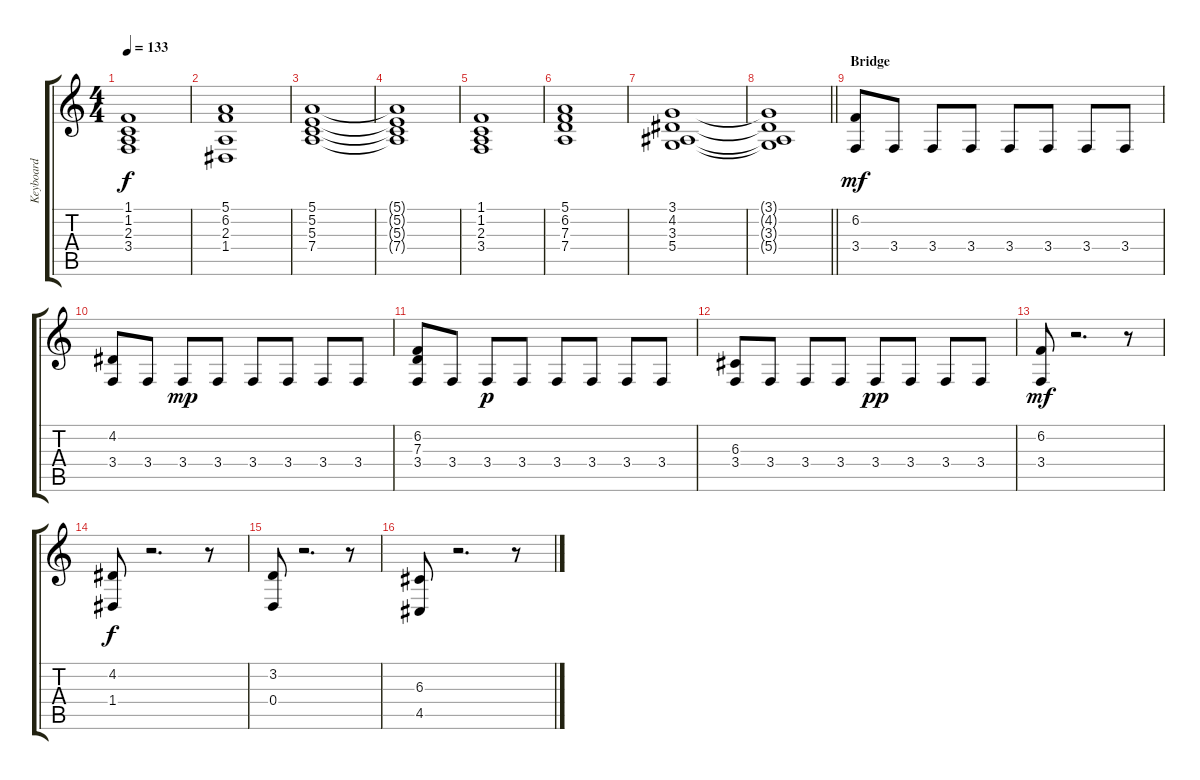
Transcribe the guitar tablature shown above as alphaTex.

\track ("Keyboard" "Keyboard") {instrument fx4atmosphere}
\staff {score tabs}
\tuning (E4 B3 G3 D3 A2 E2) {hide}
\ts (4 4)
\tempo 133
\clef g2
\ks c
(1.1 1.2 2.3 3.4).1{dy f} |
(5.1 6.2 2.3 1.4).1 |
(5.1 5.2 5.3 7.4).1 |
(5.1{t} 5.2{t} 5.3{t} 7.4{t}).1 |
(1.1 1.2 2.3 3.4).1 |
(5.1 6.2 7.3 7.4).1 |
(3.1 4.2 3.3 5.4).1 |
\barLineRight lightlight
(3.1{t} 4.2{t} 3.3{t} 5.4{t}).1 |
\section ("" "Bridge")
(6.2 3.4).8{dy mf instrument fx7echoes} 3.4.8{instrument fx4atmosphere} 3.4.8 3.4.8 3.4.8 3.4.8 3.4.8 3.4.8 |
(4.2 3.4).8{instrument fx7echoes} 3.4.8{instrument fx4atmosphere} 3.4.8{dy mp} 3.4.8 3.4.8 3.4.8 3.4.8 3.4.8 |
(6.2 7.3 3.4).8{instrument fx7echoes} 3.4.8{instrument fx4atmosphere} 3.4.8{dy p} 3.4.8 3.4.8 3.4.8 3.4.8 3.4.8 |
(6.3 3.4).8{instrument fx7echoes} 3.4.8{instrument fx4atmosphere} 3.4.8 3.4.8 3.4.8{dy pp} 3.4.8 3.4.8 3.4.8 |
(6.2 3.4).8{dy mf instrument fx7echoes} r.2{d} r.8 |
(4.2 1.4).8{dy f} r.2{d} r.8 |
(3.2 0.4).8 r.2{d} r.8 |
(6.3 4.5).8 r.2{d} r.8
